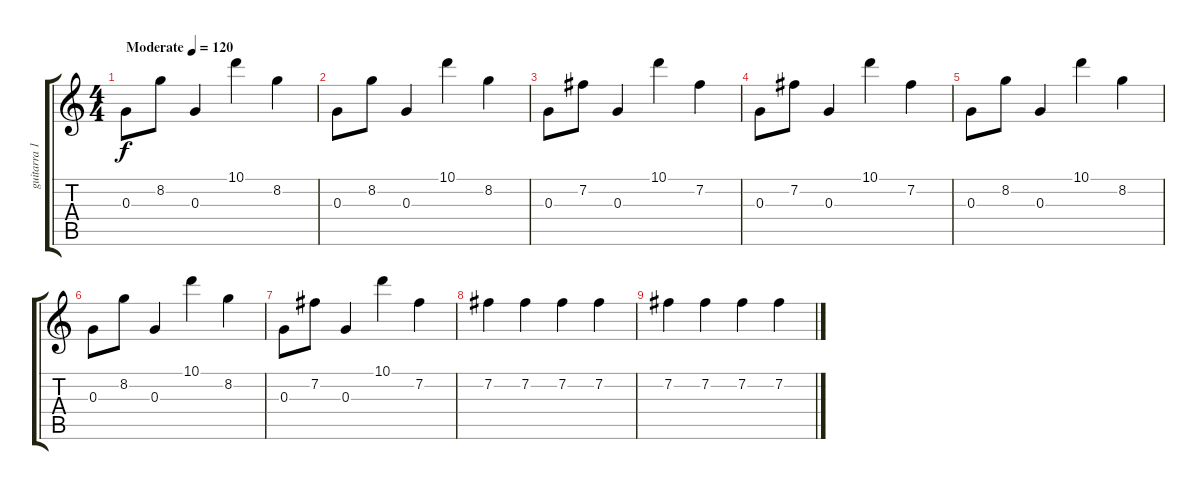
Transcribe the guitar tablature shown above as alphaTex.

\track ("guitarra 1 (sin distorcion)" "guitarra 1") {instrument acousticguitarsteel}
\staff {score tabs}
\tuning (E4 B3 G3 D3 A2 E2) {hide}
\ts (4 4)
\tempo (120 "Moderate")
\clef g2
\ks c
0.3.8{dy f instrument acousticguitarsteel} 8.2.8 0.3.4 10.1.4 8.2.4 |
0.3.8 8.2.8 0.3.4 10.1.4 8.2.4 |
0.3.8 7.2.8 0.3.4 10.1.4 7.2.4 |
0.3.8 7.2.8 0.3.4 10.1.4 7.2.4 |
0.3.8 8.2.8 0.3.4 10.1.4 8.2.4 |
0.3.8 8.2.8 0.3.4 10.1.4 8.2.4 |
0.3.8 7.2.8 0.3.4 10.1.4 7.2.4 |
7.2.4 7.2.4 7.2.4 7.2.4 |
7.2.4 7.2.4 7.2.4 7.2.4
